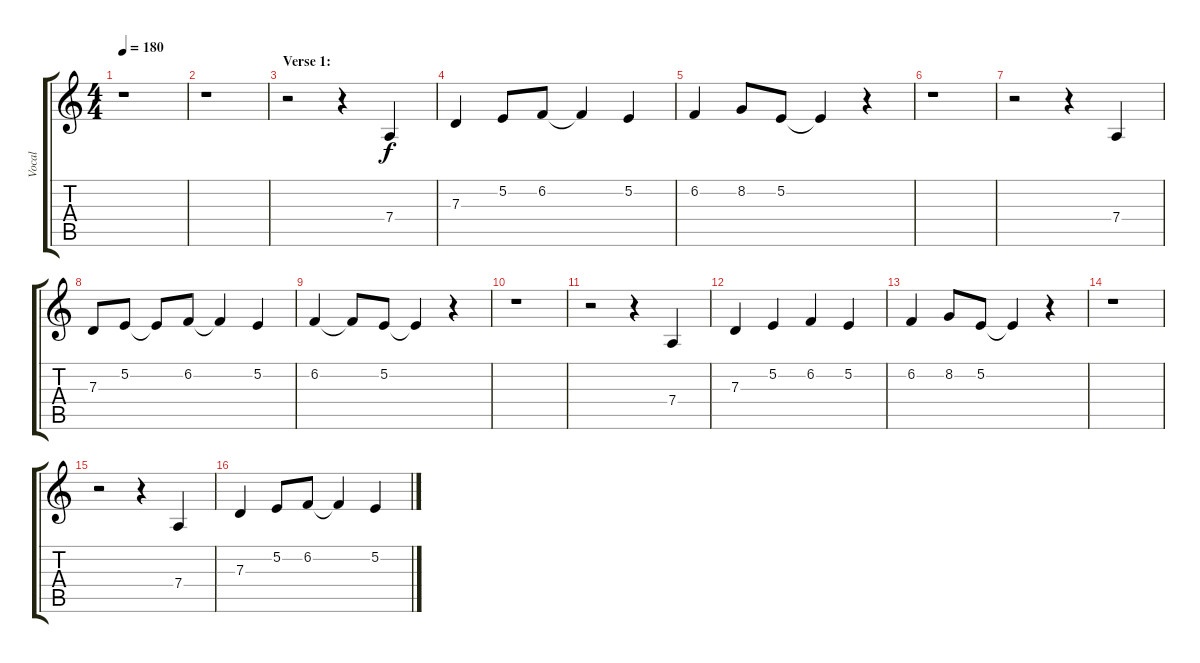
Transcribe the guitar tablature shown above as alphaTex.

\track ("Vocal" "Vocal") {instrument oboe}
\staff {score tabs}
\tuning (E4 B3 G3 D3 A2 E2) {hide}
\ts (4 4)
\tempo 180
\clef g2
\ks c
r.1{dy f} |
r.1 |
\section ("" "Verse 1:")
r.2 r.4 7.4.4 |
7.3.4 5.2.8 6.2.8 6.2{t}.4 5.2.4 |
6.2.4 8.2.8 5.2.8 5.2{t}.4 r.4 |
r.1 |
r.2 r.4 7.4.4 |
7.3.8 5.2.8 5.2{t}.8 6.2.8 6.2{t}.4 5.2.4 |
6.2.4 6.2{t}.8 5.2.8 5.2{t}.4 r.4 |
r.1 |
r.2 r.4 7.4.4 |
7.3.4 5.2.4 6.2.4 5.2.4 |
6.2.4 8.2.8 5.2.8 5.2{t}.4 r.4 |
r.1 |
r.2 r.4 7.4.4 |
7.3.4 5.2.8 6.2.8 6.2{t}.4 5.2.4
